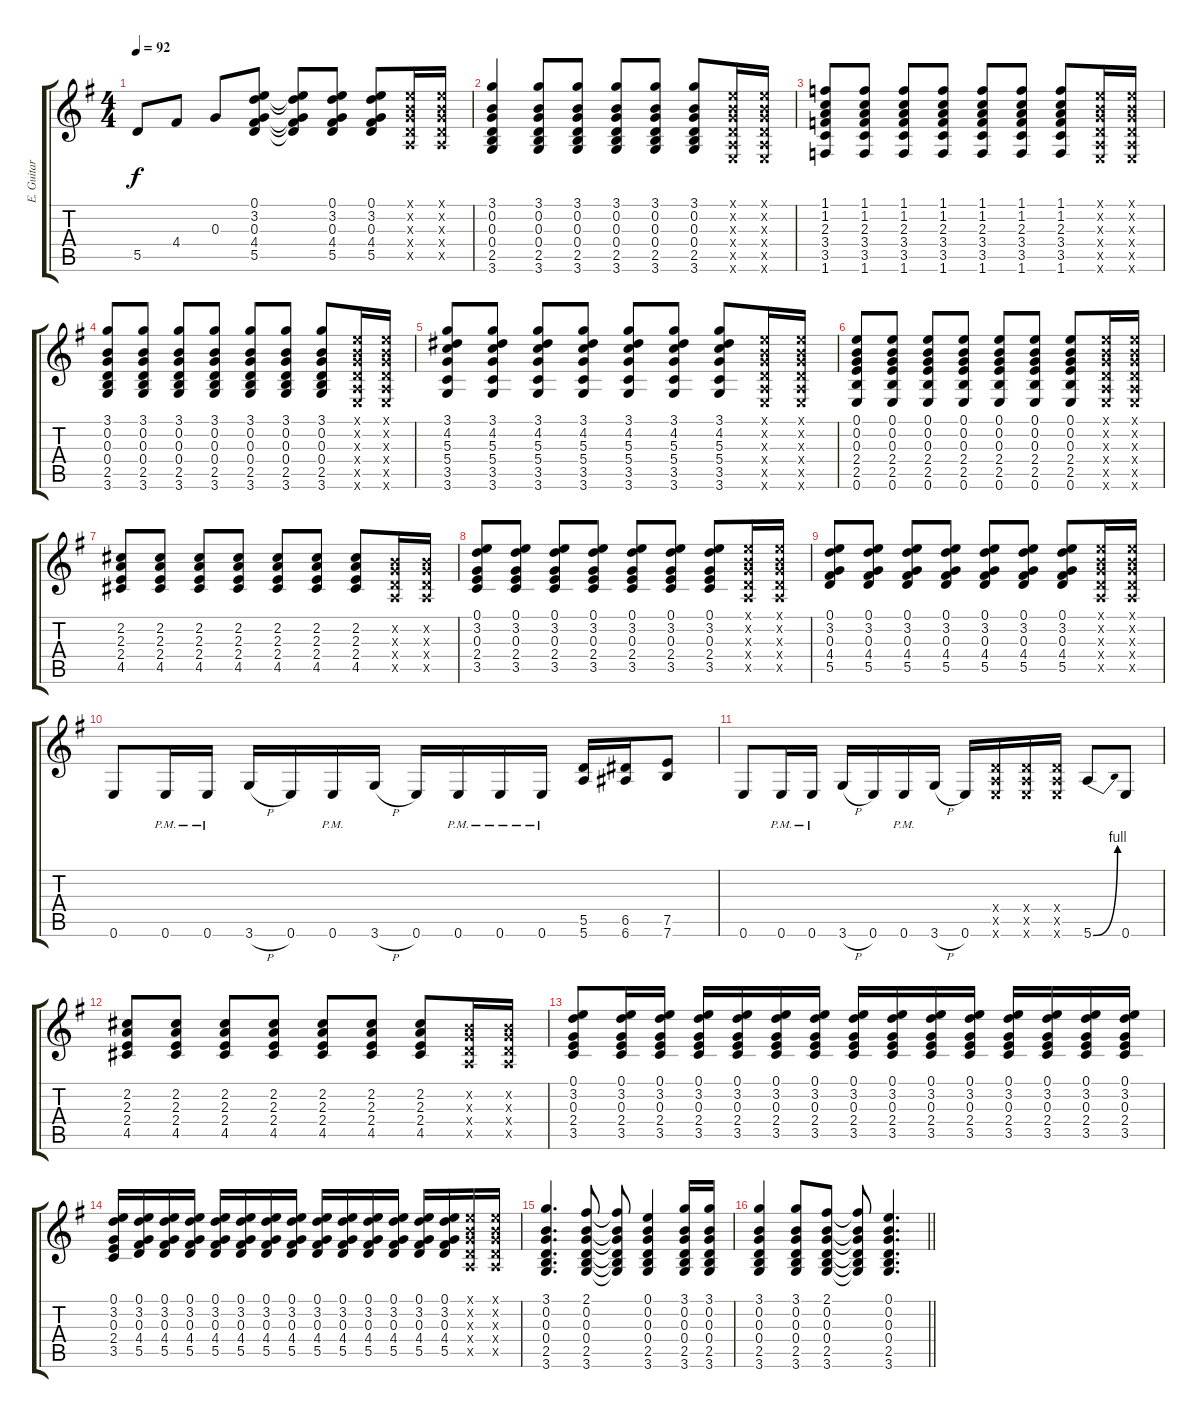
\track ("E. Guitar I" "E. Guitar ") {instrument overdrivenguitar}
\staff {score tabs}
\tuning (E4 B3 G3 D3 A2 E2) {hide}
\ts (4 4)
\tempo 92
\clef g2
\ks g
5.5.8{dy f} 4.4.8 0.3.8 (0.1 3.2 0.3 4.4 5.5).8 (0.1{t} 3.2{t} 0.3{t} 4.4{t} 5.5{t}).8 (0.1 3.2 0.3 4.4 5.5).8 (0.1 3.2 0.3 4.4 5.5).8 (0.1{x} 0.2{x} 0.3{x} 0.4{x} 0.5{x}).16 (0.1{x} 0.2{x} 0.3{x} 0.4{x} 0.5{x}).16 |
(3.1 0.2 0.3 0.4 2.5 3.6).4 (3.1 0.2 0.3 0.4 2.5 3.6).8 (3.1 0.2 0.3 0.4 2.5 3.6).8 (3.1 0.2 0.3 0.4 2.5 3.6).8 (3.1 0.2 0.3 0.4 2.5 3.6).8 (3.1 0.2 0.3 0.4 2.5 3.6).8 (0.1{x} 0.2{x} 0.3{x} 0.4{x} 0.5{x} 0.6{x}).16 (0.1{x} 0.2{x} 0.3{x} 0.4{x} 0.5{x} 0.6{x}).16 |
(1.1 1.2 2.3 3.4 3.5 1.6).8 (1.1 1.2 2.3 3.4 3.5 1.6).8 (1.1 1.2 2.3 3.4 3.5 1.6).8 (1.1 1.2 2.3 3.4 3.5 1.6).8 (1.1 1.2 2.3 3.4 3.5 1.6).8 (1.1 1.2 2.3 3.4 3.5 1.6).8 (1.1 1.2 2.3 3.4 3.5 1.6).8 (0.1{x} 0.2{x} 0.3{x} 0.4{x} 0.5{x} 0.6{x}).16 (0.1{x} 0.2{x} 0.3{x} 0.4{x} 0.5{x} 0.6{x}).16 |
(3.1 0.2 0.3 0.4 2.5 3.6).8 (3.1 0.2 0.3 0.4 2.5 3.6).8 (3.1 0.2 0.3 0.4 2.5 3.6).8 (3.1 0.2 0.3 0.4 2.5 3.6).8 (3.1 0.2 0.3 0.4 2.5 3.6).8 (3.1 0.2 0.3 0.4 2.5 3.6).8 (3.1 0.2 0.3 0.4 2.5 3.6).8 (0.1{x} 0.2{x} 0.3{x} 0.4{x} 0.5{x} 0.6{x}).16 (0.1{x} 0.2{x} 0.3{x} 0.4{x} 0.5{x} 0.6{x}).16 |
(3.1 4.2 5.3 5.4 3.5 3.6).8 (3.1 4.2 5.3 5.4 3.5 3.6).8 (3.1 4.2 5.3 5.4 3.5 3.6).8 (3.1 4.2 5.3 5.4 3.5 3.6).8 (3.1 4.2 5.3 5.4 3.5 3.6).8 (3.1 4.2 5.3 5.4 3.5 3.6).8 (3.1 4.2 5.3 5.4 3.5 3.6).8 (0.1{x} 0.2{x} 0.3{x} 0.4{x} 0.5{x} 0.6{x}).16 (0.1{x} 0.2{x} 0.3{x} 0.4{x} 0.5{x} 0.6{x}).16 |
(0.1 0.2 0.3 2.4 2.5 0.6).8 (0.1 0.2 0.3 2.4 2.5 0.6).8 (0.1 0.2 0.3 2.4 2.5 0.6).8 (0.1 0.2 0.3 2.4 2.5 0.6).8 (0.1 0.2 0.3 2.4 2.5 0.6).8 (0.1 0.2 0.3 2.4 2.5 0.6).8 (0.1 0.2 0.3 2.4 2.5 0.6).8 (0.1{x} 0.2{x} 0.3{x} 0.4{x} 0.5{x} 0.6{x}).16 (0.1{x} 0.2{x} 0.3{x} 0.4{x} 0.5{x} 0.6{x}).16 |
(2.2 2.3 2.4 4.5).8 (2.2 2.3 2.4 4.5).8 (2.2 2.3 2.4 4.5).8 (2.2 2.3 2.4 4.5).8 (2.2 2.3 2.4 4.5).8 (2.2 2.3 2.4 4.5).8 (2.2 2.3 2.4 4.5).8 (0.2{x} 0.3{x} 0.4{x} 0.5{x}).16 (0.2{x} 0.3{x} 0.4{x} 0.5{x}).16 |
(0.1 3.2 0.3 2.4 3.5).8 (0.1 3.2 0.3 2.4 3.5).8 (0.1 3.2 0.3 2.4 3.5).8 (0.1 3.2 0.3 2.4 3.5).8 (0.1 3.2 0.3 2.4 3.5).8 (0.1 3.2 0.3 2.4 3.5).8 (0.1 3.2 0.3 2.4 3.5).8 (0.1{x} 0.2{x} 0.3{x} 0.4{x} 0.5{x}).16 (0.1{x} 0.2{x} 0.3{x} 0.4{x} 0.5{x}).16 |
(0.1 3.2 0.3 4.4 5.5).8 (0.1 3.2 0.3 4.4 5.5).8 (0.1 3.2 0.3 4.4 5.5).8 (0.1 3.2 0.3 4.4 5.5).8 (0.1 3.2 0.3 4.4 5.5).8 (0.1 3.2 0.3 4.4 5.5).8 (0.1 3.2 0.3 4.4 5.5).8 (0.1{x} 0.2{x} 0.3{x} 0.4{x} 0.5{x}).16 (0.1{x} 0.2{x} 0.3{x} 0.4{x} 0.5{x}).16 |
0.6.8 0.6{pm}.16 0.6{pm}.16 3.6{h}.16 0.6.16 0.6{pm}.16 3.6{h}.16 0.6.16 0.6{pm}.16 0.6{pm}.16 0.6{pm}.16 (5.5 5.6).16 (6.5 6.6).16 (7.5 7.6).8 |
0.6.8 0.6{pm}.16 0.6{pm}.16 3.6{h}.16 0.6.16 0.6{pm}.16 3.6{h}.16 0.6.16 (0.4{x} 0.5{x} 0.6{x}).16 (0.4{x} 0.5{x} 0.6{x}).16 (0.4{x} 0.5{x} 0.6{x}).16 5.6{be (bend 0 0 60 4)}.8 0.6.8 |
(2.2 2.3 2.4 4.5).8 (2.2 2.3 2.4 4.5).8 (2.2 2.3 2.4 4.5).8 (2.2 2.3 2.4 4.5).8 (2.2 2.3 2.4 4.5).8 (2.2 2.3 2.4 4.5).8 (2.2 2.3 2.4 4.5).8 (0.2{x} 0.3{x} 0.4{x} 0.5{x}).16 (0.2{x} 0.3{x} 0.4{x} 0.5{x}).16 |
(0.1 3.2 0.3 2.4 3.5).8 (0.1 3.2 0.3 2.4 3.5).16 (0.1 3.2 0.3 2.4 3.5).16 (0.1 3.2 0.3 2.4 3.5).16 (0.1 3.2 0.3 2.4 3.5).16 (0.1 3.2 0.3 2.4 3.5).16 (0.1 3.2 0.3 2.4 3.5).16 (0.1 3.2 0.3 2.4 3.5).16 (0.1 3.2 0.3 2.4 3.5).16 (0.1 3.2 0.3 2.4 3.5).16 (0.1 3.2 0.3 2.4 3.5).16 (0.1 3.2 0.3 2.4 3.5).16 (0.1 3.2 0.3 2.4 3.5).16 (0.1 3.2 0.3 2.4 3.5).16 (0.1 3.2 0.3 2.4 3.5).16 |
(0.1 3.2 0.3 2.4 3.5).16 (0.1 3.2 0.3 4.4 5.5).16 (0.1 3.2 0.3 4.4 5.5).16 (0.1 3.2 0.3 4.4 5.5).16 (0.1 3.2 0.3 4.4 5.5).16 (0.1 3.2 0.3 4.4 5.5).16 (0.1 3.2 0.3 4.4 5.5).16 (0.1 3.2 0.3 4.4 5.5).16 (0.1 3.2 0.3 4.4 5.5).16 (0.1 3.2 0.3 4.4 5.5).16 (0.1 3.2 0.3 4.4 5.5).16 (0.1 3.2 0.3 4.4 5.5).16 (0.1 3.2 0.3 4.4 5.5).16 (0.1 3.2 0.3 4.4 5.5).16 (0.1{x} 0.2{x} 0.3{x} 0.4{x} 0.5{x}).16 (0.1{x} 0.2{x} 0.3{x} 0.4{x} 0.5{x}).16 |
(3.1 0.2 0.3 0.4 2.5 3.6).4{d} (2.1 0.2 0.3 0.4 2.5 3.6).8 (2.1{t} 0.2{t} 0.3{t} 0.4{t} 2.5{t} 3.6{t}).8 (0.1 0.2 0.3 0.4 2.5 3.6).4 (3.1 0.2 0.3 0.4 2.5 3.6).16 (3.1 0.2 0.3 0.4 2.5 3.6).16 |
\barLineRight lightlight
(3.1 0.2 0.3 0.4 2.5 3.6).4 (3.1 0.2 0.3 0.4 2.5 3.6).8 (2.1 0.2 0.3 0.4 2.5 3.6).8 (2.1{t} 0.2{t} 0.3{t} 0.4{t} 2.5{t} 3.6{t}).8 (0.1 0.2 0.3 0.4 2.5 3.6).4{d}
